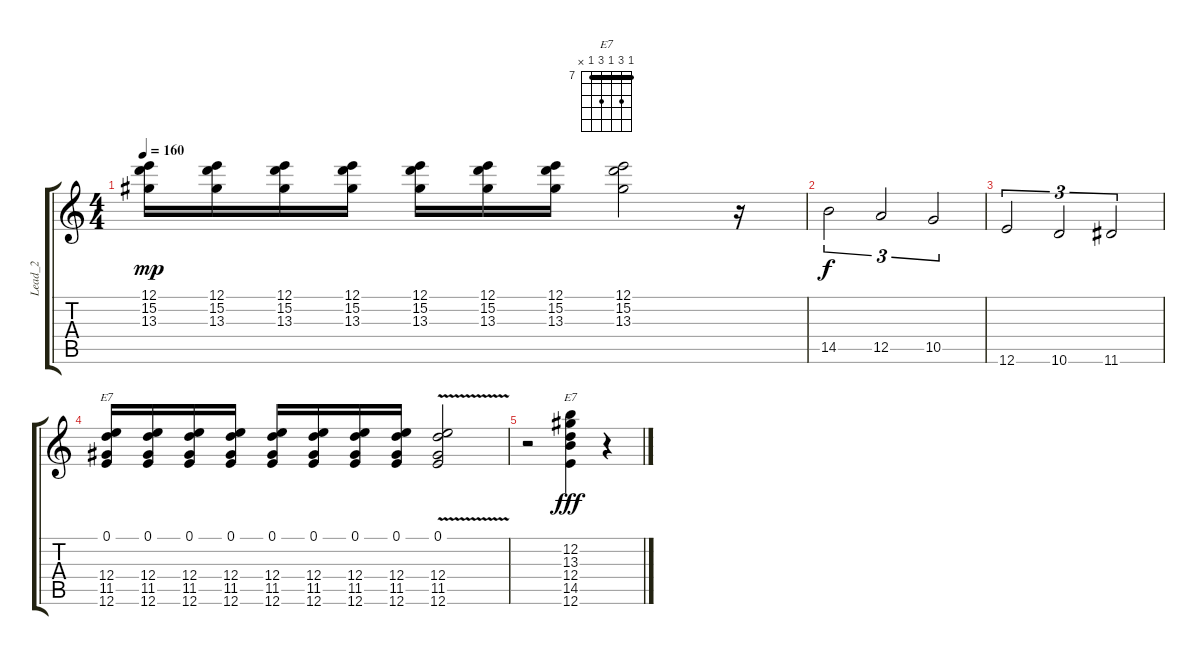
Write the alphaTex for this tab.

\track ("Lead_2" "Lead_2") {instrument acousticguitarnylon}
\staff {score tabs}
\tuning (E4 B3 G3 D3 A2 E2) {hide}
\chord ("E7" 0 3 1 2 2 0)
\chord ("E7" 7 9 7 9 7 x) {firstfret 7 barre 7}
\ts (4 4)
\tempo 160
\clef g2
\ks c
(12.1 15.2 13.3).16{dy mp} (12.1 15.2 13.3).16 (12.1 15.2 13.3).16 (12.1 15.2 13.3).16 (12.1 15.2 13.3).16 (12.1 15.2 13.3).16 (12.1 15.2 13.3).16 (12.1 15.2 13.3).2 r.16 |
14.5.2{tu (3 2) dy f} 12.5.2{tu (3 2)} 10.5.2{tu (3 2)} |
12.6.2{tu (3 2)} 10.6.2{tu (3 2)} 11.6.2{tu (3 2)} |
(0.1 12.4 11.5 12.6).16{ch "E7" instrument acousticguitarsteel} (0.1 12.4 11.5 12.6).16 (0.1 12.4 11.5 12.6).16 (0.1 12.4 11.5 12.6).16 (0.1 12.4 11.5 12.6).16 (0.1 12.4 11.5 12.6).16 (0.1 12.4 11.5 12.6).16 (0.1 12.4 11.5 12.6).16 (0.1{v} 12.4{v} 11.5{v} 12.6{v}).2 |
r.2 (12.2 13.3 12.4 14.5 12.6).4{ch "E7" dy fff} r.4
